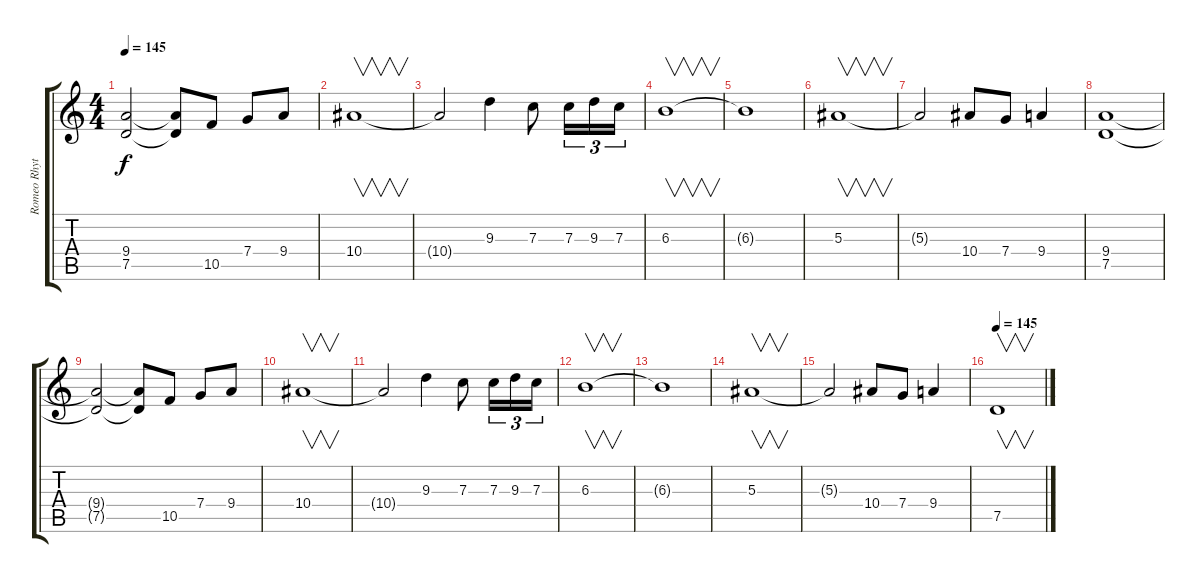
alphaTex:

\track ("Romeo Rhythim" "Romeo Rhyt") {instrument overdrivenguitar}
\staff {score tabs}
\tuning (D4 A3 F3 C3 G2 D2) {hide}
\ts (4 4)
\tempo 145
\clef g2
\ks c
(9.4{t} 7.5{t}).2{dy f} (9.4{t} 7.5{t}).8 10.5.8 7.4.8 9.4.8 |
10.4.1{v} |
10.4{t}.2 9.3.4 7.3.8 7.3.16{tu (3 2)} 9.3.16{tu (3 2)} 7.3.16{tu (3 2)} |
6.3.1{v} |
6.3{t}.1 |
5.3.1{v} |
5.3{t}.2 10.4.8 7.4.8 9.4.4 |
(9.4 7.5).1 |
(9.4{t} 7.5{t}).2 (9.4{t} 7.5{t}).8 10.5.8 7.4.8 9.4.8 |
10.4.1{v} |
10.4{t}.2 9.3.4 7.3.8 7.3.16{tu (3 2)} 9.3.16{tu (3 2)} 7.3.16{tu (3 2)} |
6.3.1{v} |
6.3{t}.1 |
5.3.1{v} |
5.3{t}.2 10.4.8 7.4.8 9.4.4 |
\tempo 145
7.5.1{v}
